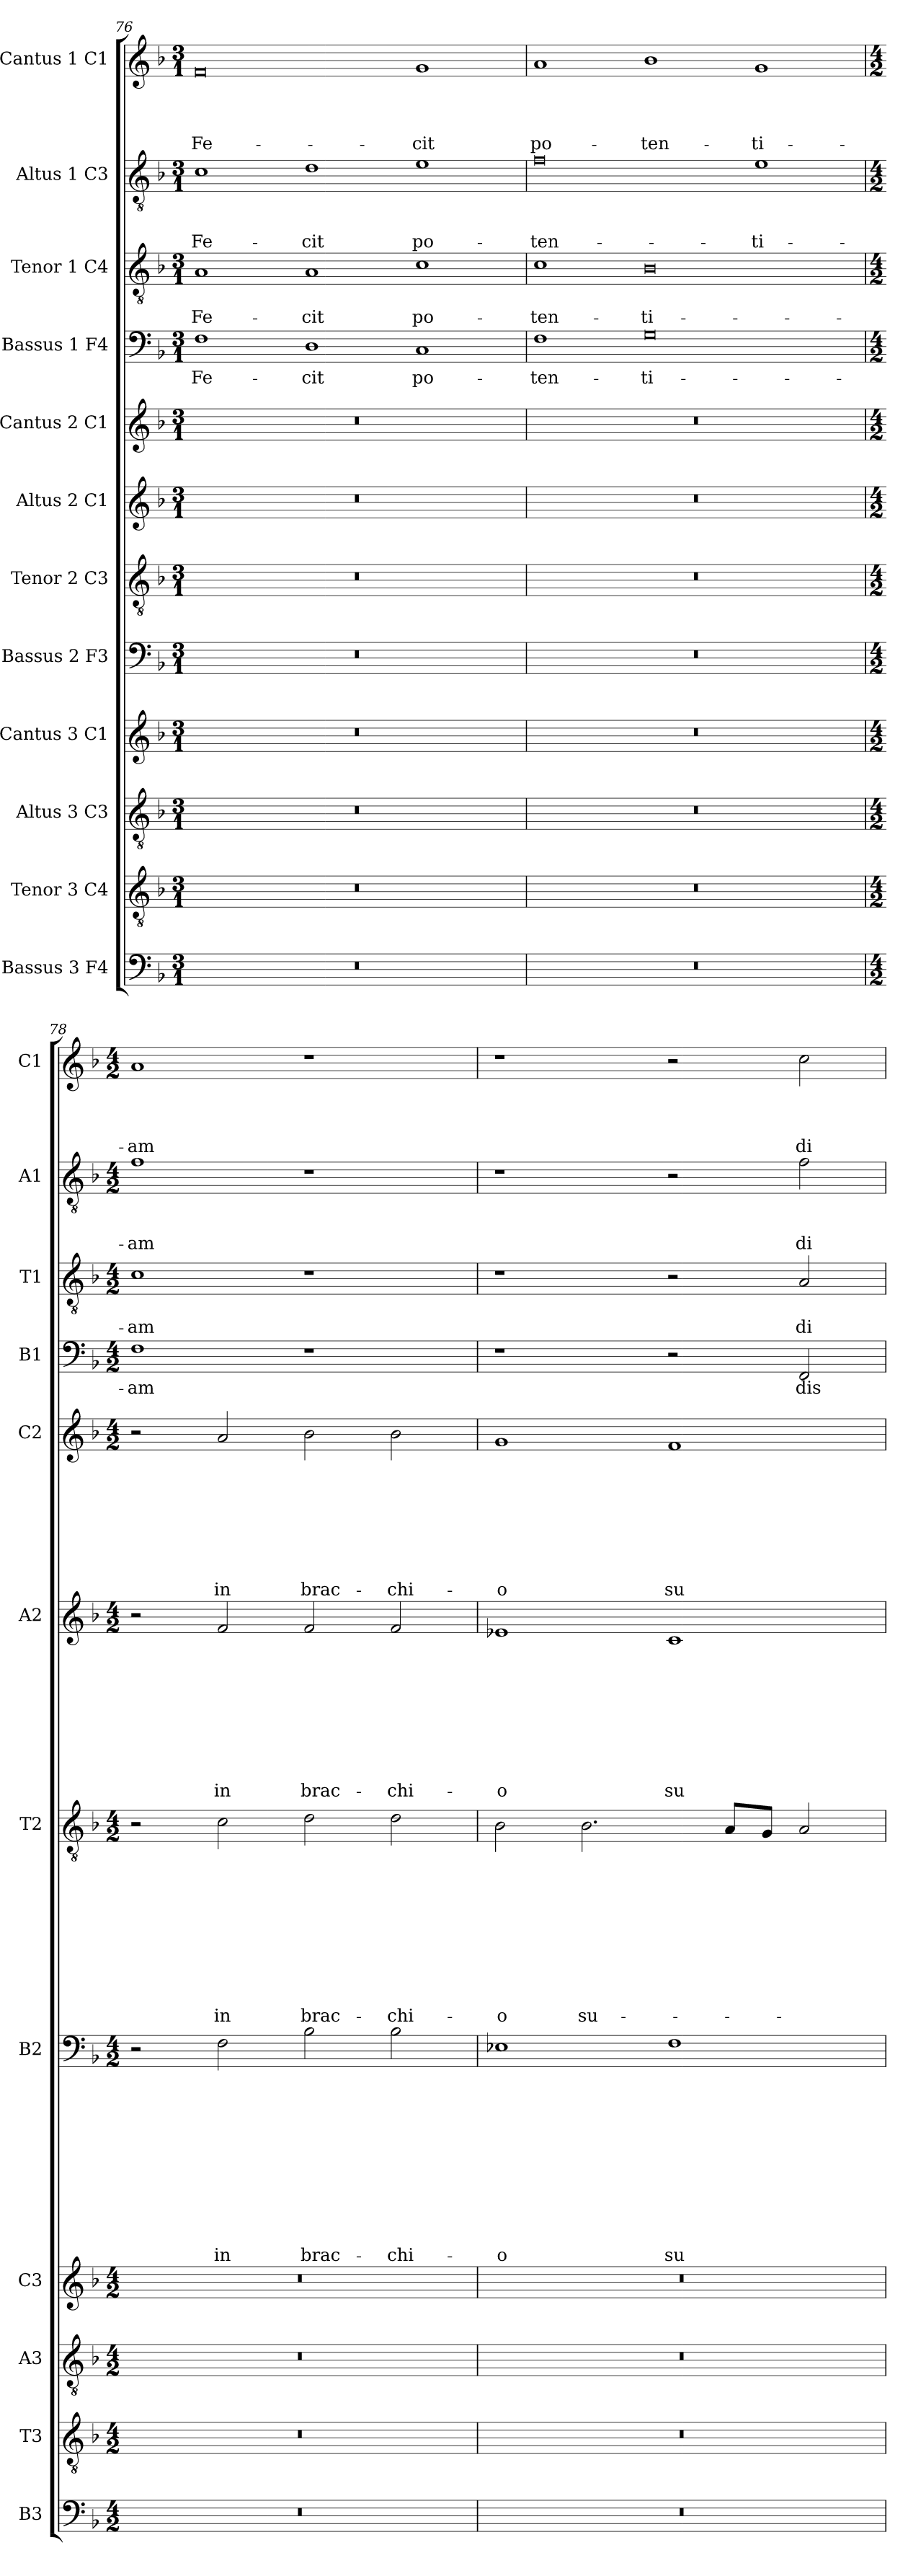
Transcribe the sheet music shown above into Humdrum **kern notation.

**kern	**kern	**kern	**kern	**kern	**text	**text	**text	**text	**text	**text	**text	**text	**text	**text	**text	**kern	**text	**text	**text	**text	**text	**text	**text	**text	**text	**text	**kern	**text	**text	**text	**text	**text	**text	**text	**text	**text	**kern	**text	**text	**text	**text	**text	**text	**text	**text	**kern	**text	**kern	**text	**text	**kern	**text	**text	**text	**kern	**text	**text	**text	**text
*part12	*part11	*part10	*part9	*part8	*part8	*part8	*part8	*part8	*part8	*part8	*part8	*part8	*part8	*part8	*part8	*part7	*part7	*part7	*part7	*part7	*part7	*part7	*part7	*part7	*part7	*part7	*part6	*part6	*part6	*part6	*part6	*part6	*part6	*part6	*part6	*part6	*part5	*part5	*part5	*part5	*part5	*part5	*part5	*part5	*part5	*part4	*part4	*part3	*part3	*part3	*part2	*part2	*part2	*part2	*part1	*part1	*part1	*part1	*part1
*staff12	*staff11	*staff10	*staff9	*staff8	*staff8	*staff8	*staff8	*staff8	*staff8	*staff8	*staff8	*staff8	*staff8	*staff8	*staff8	*staff7	*staff7	*staff7	*staff7	*staff7	*staff7	*staff7	*staff7	*staff7	*staff7	*staff7	*staff6	*staff6	*staff6	*staff6	*staff6	*staff6	*staff6	*staff6	*staff6	*staff6	*staff5	*staff5	*staff5	*staff5	*staff5	*staff5	*staff5	*staff5	*staff5	*staff4	*staff4	*staff3	*staff3	*staff3	*staff2	*staff2	*staff2	*staff2	*staff1	*staff1	*staff1	*staff1	*staff1
*I"Bassus 3 F4	*I"Tenor 3 C4	*I"Altus 3 C3	*I"Cantus 3 C1	*I"Bassus 2 F3	*	*	*	*	*	*	*	*	*	*	*	*I"Tenor 2 C3	*	*	*	*	*	*	*	*	*	*	*I"Altus 2 C1	*	*	*	*	*	*	*	*	*	*I"Cantus 2 C1	*	*	*	*	*	*	*	*	*I"Bassus 1 F4	*	*I"Tenor 1 C4	*	*	*I"Altus 1 C3	*	*	*	*I"Cantus 1 C1	*	*	*	*
*I'B3	*I'T3	*I'A3	*I'C3	*I'B2	*	*	*	*	*	*	*	*	*	*	*	*I'T2	*	*	*	*	*	*	*	*	*	*	*I'A2	*	*	*	*	*	*	*	*	*	*I'C2	*	*	*	*	*	*	*	*	*I'B1	*	*I'T1	*	*	*I'A1	*	*	*	*I'C1	*	*	*	*
*clefF4	*clefGv2	*clefGv2	*clefG2	*clefF4	*	*	*	*	*	*	*	*	*	*	*	*clefGv2	*	*	*	*	*	*	*	*	*	*	*clefG2	*	*	*	*	*	*	*	*	*	*clefG2	*	*	*	*	*	*	*	*	*clefF4	*	*clefGv2	*	*	*clefGv2	*	*	*	*clefG2	*	*	*	*
*k[b-]	*k[b-]	*k[b-]	*k[b-]	*k[b-]	*	*	*	*	*	*	*	*	*	*	*	*k[b-]	*	*	*	*	*	*	*	*	*	*	*k[b-]	*	*	*	*	*	*	*	*	*	*k[b-]	*	*	*	*	*	*	*	*	*k[b-]	*	*k[b-]	*	*	*k[b-]	*	*	*	*k[b-]	*	*	*	*
*F:	*F:	*F:	*F:	*F:	*	*	*	*	*	*	*	*	*	*	*	*F:	*	*	*	*	*	*	*	*	*	*	*F:	*	*	*	*	*	*	*	*	*	*F:	*	*	*	*	*	*	*	*	*F:	*	*F:	*	*	*F:	*	*	*	*F:	*	*	*	*
*M3/1	*M3/1	*M3/1	*M3/1	*M3/1	*	*	*	*	*	*	*	*	*	*	*	*M3/1	*	*	*	*	*	*	*	*	*	*	*M3/1	*	*	*	*	*	*	*	*	*	*M3/1	*	*	*	*	*	*	*	*	*M3/1	*	*M3/1	*	*	*M3/1	*	*	*	*M3/1	*	*	*	*
=76	=76	=76	=76	=76	=76	=76	=76	=76	=76	=76	=76	=76	=76	=76	=76	=76	=76	=76	=76	=76	=76	=76	=76	=76	=76	=76	=76	=76	=76	=76	=76	=76	=76	=76	=76	=76	=76	=76	=76	=76	=76	=76	=76	=76	=76	=76	=76	=76	=76	=76	=76	=76	=76	=76	=76	=76	=76	=76	=76
!	!	!	!	!	!	!	!	!	!	!	!	!	!	!	!	!	!	!	!	!	!	!	!	!	!	!	!	!	!	!	!	!	!	!	!	!	!	!	!	!	!	!	!	!	!	!	!LO:LY:b	!	!	!LO:LY:b	!	!	!	!LO:LY:b	!	!	!	!	!LO:LY:b
0.r	0.r	0.r	0.r	0.r	.	.	.	.	.	.	.	.	.	.	.	0.r	.	.	.	.	.	.	.	.	.	.	0.r	.	.	.	.	.	.	.	.	.	0.r	.	.	.	.	.	.	.	.	1F	Fe-	1A	.	Fe-	1c	.	.	Fe-	0f	.	.	.	Fe-
!	!	!	!	!	!	!	!	!	!	!	!	!	!	!	!	!	!	!	!	!	!	!	!	!	!	!	!	!	!	!	!	!	!	!	!	!	!	!	!	!	!	!	!	!	!	!	!LO:LY:b	!	!	!LO:LY:b	!	!	!	!LO:LY:b	!	!	!	!	!
.	.	.	.	.	.	.	.	.	.	.	.	.	.	.	.	.	.	.	.	.	.	.	.	.	.	.	.	.	.	.	.	.	.	.	.	.	.	.	.	.	.	.	.	.	.	1D	-cit	1A	.	-cit	1d	.	.	-cit	.	.	.	.	.
!	!	!	!	!	!	!	!	!	!	!	!	!	!	!	!	!	!	!	!	!	!	!	!	!	!	!	!	!	!	!	!	!	!	!	!	!	!	!	!	!	!	!	!	!	!	!	!LO:LY:b	!	!	!LO:LY:b	!	!	!	!LO:LY:b	!	!	!	!	!LO:LY:b
.	.	.	.	.	.	.	.	.	.	.	.	.	.	.	.	.	.	.	.	.	.	.	.	.	.	.	.	.	.	.	.	.	.	.	.	.	.	.	.	.	.	.	.	.	.	1C	po-	1c	.	po-	1e	.	.	po-	1g	.	.	.	-cit
=77	=77	=77	=77	=77	=77	=77	=77	=77	=77	=77	=77	=77	=77	=77	=77	=77	=77	=77	=77	=77	=77	=77	=77	=77	=77	=77	=77	=77	=77	=77	=77	=77	=77	=77	=77	=77	=77	=77	=77	=77	=77	=77	=77	=77	=77	=77	=77	=77	=77	=77	=77	=77	=77	=77	=77	=77	=77	=77	=77
!	!	!	!	!	!	!	!	!	!	!	!	!	!	!	!	!	!	!	!	!	!	!	!	!	!	!	!	!	!	!	!	!	!	!	!	!	!	!	!	!	!	!	!	!	!	!	!LO:LY:b	!	!	!LO:LY:b	!	!	!	!LO:LY:b	!	!	!	!	!LO:LY:b
0.r	0.r	0.r	0.r	0.r	.	.	.	.	.	.	.	.	.	.	.	0.r	.	.	.	.	.	.	.	.	.	.	0.r	.	.	.	.	.	.	.	.	.	0.r	.	.	.	.	.	.	.	.	1F	-ten-	1c	.	-ten-	0f	.	.	-ten-	1a	.	.	.	po-
!	!	!	!	!	!	!	!	!	!	!	!	!	!	!	!	!	!	!	!	!	!	!	!	!	!	!	!	!	!	!	!	!	!	!	!	!	!	!	!	!	!	!	!	!	!	!	!LO:LY:b	!	!	!LO:LY:b	!	!	!	!	!	!	!	!	!LO:LY:b
.	.	.	.	.	.	.	.	.	.	.	.	.	.	.	.	.	.	.	.	.	.	.	.	.	.	.	.	.	.	.	.	.	.	.	.	.	.	.	.	.	.	.	.	.	.	0G	-ti-	0B-	.	-ti-	.	.	.	.	1b-	.	.	.	-ten-
!	!	!	!	!	!	!	!	!	!	!	!	!	!	!	!	!	!	!	!	!	!	!	!	!	!	!	!	!	!	!	!	!	!	!	!	!	!	!	!	!	!	!	!	!	!	!	!	!	!	!	!	!	!	!LO:LY:b	!	!	!	!	!LO:LY:b
.	.	.	.	.	.	.	.	.	.	.	.	.	.	.	.	.	.	.	.	.	.	.	.	.	.	.	.	.	.	.	.	.	.	.	.	.	.	.	.	.	.	.	.	.	.	.	.	.	.	.	1e	.	.	-ti-	1g	.	.	.	-ti-
=78	=78	=78	=78	=78	=78	=78	=78	=78	=78	=78	=78	=78	=78	=78	=78	=78	=78	=78	=78	=78	=78	=78	=78	=78	=78	=78	=78	=78	=78	=78	=78	=78	=78	=78	=78	=78	=78	=78	=78	=78	=78	=78	=78	=78	=78	=78	=78	=78	=78	=78	=78	=78	=78	=78	=78	=78	=78	=78	=78
*M4/2	*M4/2	*M4/2	*M4/2	*M4/2	*	*	*	*	*	*	*	*	*	*	*	*M4/2	*	*	*	*	*	*	*	*	*	*	*M4/2	*	*	*	*	*	*	*	*	*	*M4/2	*	*	*	*	*	*	*	*	*M4/2	*	*M4/2	*	*	*M4/2	*	*	*	*M4/2	*	*	*	*
!	!	!	!	!	!	!	!	!	!	!	!	!	!	!	!	!	!	!	!	!	!	!	!	!	!	!	!	!	!	!	!	!	!	!	!	!	!	!	!	!	!	!	!	!	!	!	!LO:LY:b	!	!	!LO:LY:b	!	!	!	!LO:LY:b	!	!	!	!	!LO:LY:b
0r	0r	0r	0r	2r	.	.	.	.	.	.	.	.	.	.	.	2r	.	.	.	.	.	.	.	.	.	.	2r	.	.	.	.	.	.	.	.	.	2r	.	.	.	.	.	.	.	.	1F	-am	1c	.	-am	1f	.	.	-am	1a	.	.	.	-am
!	!	!	!	!	!	!	!	!	!	!	!	!	!	!	!LO:LY:b	!	!	!	!	!	!	!	!	!	!	!LO:LY:b	!	!	!	!	!	!	!	!	!	!LO:LY:b	!	!	!	!	!	!	!	!	!LO:LY:b	!	!	!	!	!	!	!	!	!	!	!	!	!	!
.	.	.	.	2F\	.	.	.	.	.	.	.	.	.	.	in	2c\	.	.	.	.	.	.	.	.	.	in	2f/	.	.	.	.	.	.	.	.	in	2a/	.	.	.	.	.	.	.	in	.	.	.	.	.	.	.	.	.	.	.	.	.	.
!	!	!	!	!	!	!	!	!	!	!	!	!	!	!	!LO:LY:b	!	!	!	!	!	!	!	!	!	!	!LO:LY:b	!	!	!	!	!	!	!	!	!	!LO:LY:b	!	!	!	!	!	!	!	!	!LO:LY:b	!	!	!	!	!	!	!	!	!	!	!	!	!	!
.	.	.	.	2B-\	.	.	.	.	.	.	.	.	.	.	brac-	2d\	.	.	.	.	.	.	.	.	.	brac-	2f/	.	.	.	.	.	.	.	.	brac-	2b-\	.	.	.	.	.	.	.	brac-	1r	.	1r	.	.	1r	.	.	.	1r	.	.	.	.
!	!	!	!	!	!	!	!	!	!	!	!	!	!	!	!LO:LY:b	!	!	!	!	!	!	!	!	!	!	!LO:LY:b	!	!	!	!	!	!	!	!	!	!LO:LY:b	!	!	!	!	!	!	!	!	!LO:LY:b	!	!	!	!	!	!	!	!	!	!	!	!	!	!
.	.	.	.	2B-\	.	.	.	.	.	.	.	.	.	.	-chi-	2d\	.	.	.	.	.	.	.	.	.	-chi-	2f/	.	.	.	.	.	.	.	.	-chi-	2b-\	.	.	.	.	.	.	.	-chi-	.	.	.	.	.	.	.	.	.	.	.	.	.	.
=79	=79	=79	=79	=79	=79	=79	=79	=79	=79	=79	=79	=79	=79	=79	=79	=79	=79	=79	=79	=79	=79	=79	=79	=79	=79	=79	=79	=79	=79	=79	=79	=79	=79	=79	=79	=79	=79	=79	=79	=79	=79	=79	=79	=79	=79	=79	=79	=79	=79	=79	=79	=79	=79	=79	=79	=79	=79	=79	=79
!	!	!	!	!	!	!	!	!	!	!	!	!	!	!	!LO:LY:b	!	!	!	!	!	!	!	!	!	!	!LO:LY:b	!	!	!	!	!	!	!	!	!	!LO:LY:b	!	!	!	!	!	!	!	!	!LO:LY:b	!	!	!	!	!	!	!	!	!	!	!	!	!	!
0r	0r	0r	0r	1E-X	.	.	.	.	.	.	.	.	.	.	-o	2B-\	.	.	.	.	.	.	.	.	.	-o	1e-X	.	.	.	.	.	.	.	.	-o	1g	.	.	.	.	.	.	.	-o	1r	.	1r	.	.	1r	.	.	.	1r	.	.	.	.
!	!	!	!	!	!	!	!	!	!	!	!	!	!	!	!	!	!	!	!	!	!	!	!	!	!	!LO:LY:b	!	!	!	!	!	!	!	!	!	!	!	!	!	!	!	!	!	!	!	!	!	!	!	!	!	!	!	!	!	!	!	!	!
.	.	.	.	.	.	.	.	.	.	.	.	.	.	.	.	2.B-\	.	.	.	.	.	.	.	.	.	su-	.	.	.	.	.	.	.	.	.	.	.	.	.	.	.	.	.	.	.	.	.	.	.	.	.	.	.	.	.	.	.	.	.
!	!	!	!	!	!	!	!	!	!	!	!	!	!	!	!LO:LY:b	!	!	!	!	!	!	!	!	!	!	!	!	!	!	!	!	!	!	!	!	!LO:LY:b	!	!	!	!	!	!	!	!	!LO:LY:b	!	!	!	!	!	!	!	!	!	!	!	!	!	!
.	.	.	.	1F	.	.	.	.	.	.	.	.	.	.	su-	.	.	.	.	.	.	.	.	.	.	.	1c	.	.	.	.	.	.	.	.	su-	1f	.	.	.	.	.	.	.	su-	2r	.	2r	.	.	2r	.	.	.	2r	.	.	.	.
.	.	.	.	.	.	.	.	.	.	.	.	.	.	.	.	8A/L	.	.	.	.	.	.	.	.	.	.	.	.	.	.	.	.	.	.	.	.	.	.	.	.	.	.	.	.	.	.	.	.	.	.	.	.	.	.	.	.	.	.	.
.	.	.	.	.	.	.	.	.	.	.	.	.	.	.	.	8G/J	.	.	.	.	.	.	.	.	.	.	.	.	.	.	.	.	.	.	.	.	.	.	.	.	.	.	.	.	.	.	.	.	.	.	.	.	.	.	.	.	.	.	.
!	!	!	!	!	!	!	!	!	!	!	!	!	!	!	!	!	!	!	!	!	!	!	!	!	!	!	!	!	!	!	!	!	!	!	!	!	!	!	!	!	!	!	!	!	!	!	!LO:LY:b	!	!	!LO:LY:b	!	!	!	!LO:LY:b	!	!	!	!	!LO:LY:b
.	.	.	.	.	.	.	.	.	.	.	.	.	.	.	.	2A/	.	.	.	.	.	.	.	.	.	.	.	.	.	.	.	.	.	.	.	.	.	.	.	.	.	.	.	.	.	2FF/	dis-	2A/	.	di-	2f\	.	.	di-	2cc\	.	.	.	di-
=	=	=	=	=	=	=	=	=	=	=	=	=	=	=	=	=	=	=	=	=	=	=	=	=	=	=	=	=	=	=	=	=	=	=	=	=	=	=	=	=	=	=	=	=	=	=	=	=	=	=	=	=	=	=	=	=	=	=	=
*-	*-	*-	*-	*-	*-	*-	*-	*-	*-	*-	*-	*-	*-	*-	*-	*-	*-	*-	*-	*-	*-	*-	*-	*-	*-	*-	*-	*-	*-	*-	*-	*-	*-	*-	*-	*-	*-	*-	*-	*-	*-	*-	*-	*-	*-	*-	*-	*-	*-	*-	*-	*-	*-	*-	*-	*-	*-	*-	*-
